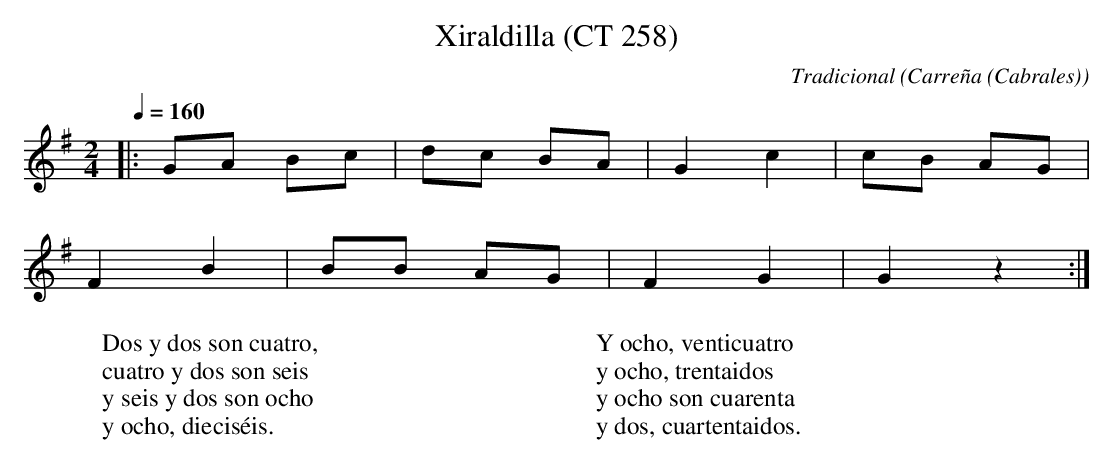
X:1
T:Xiraldilla (CT 258)
C:Tradicional
O:Carreña (Cabrales)
M:2/4
L:1/8
Q:1/4=160
W:Dos y dos son cuatro,
W:cuatro y dos son seis
W:y seis y dos son ocho
W:y ocho, dieciséis.
W:
W:Y ocho, venticuatro
W:y ocho, trentaidos
W:y ocho son cuarenta
W:y dos, cuartentaidos.
K:G
|:GA Bc|dc BA|G2 c2|cB AG|
F2 B2|BB AG|F2 G2|G2 z2:|
